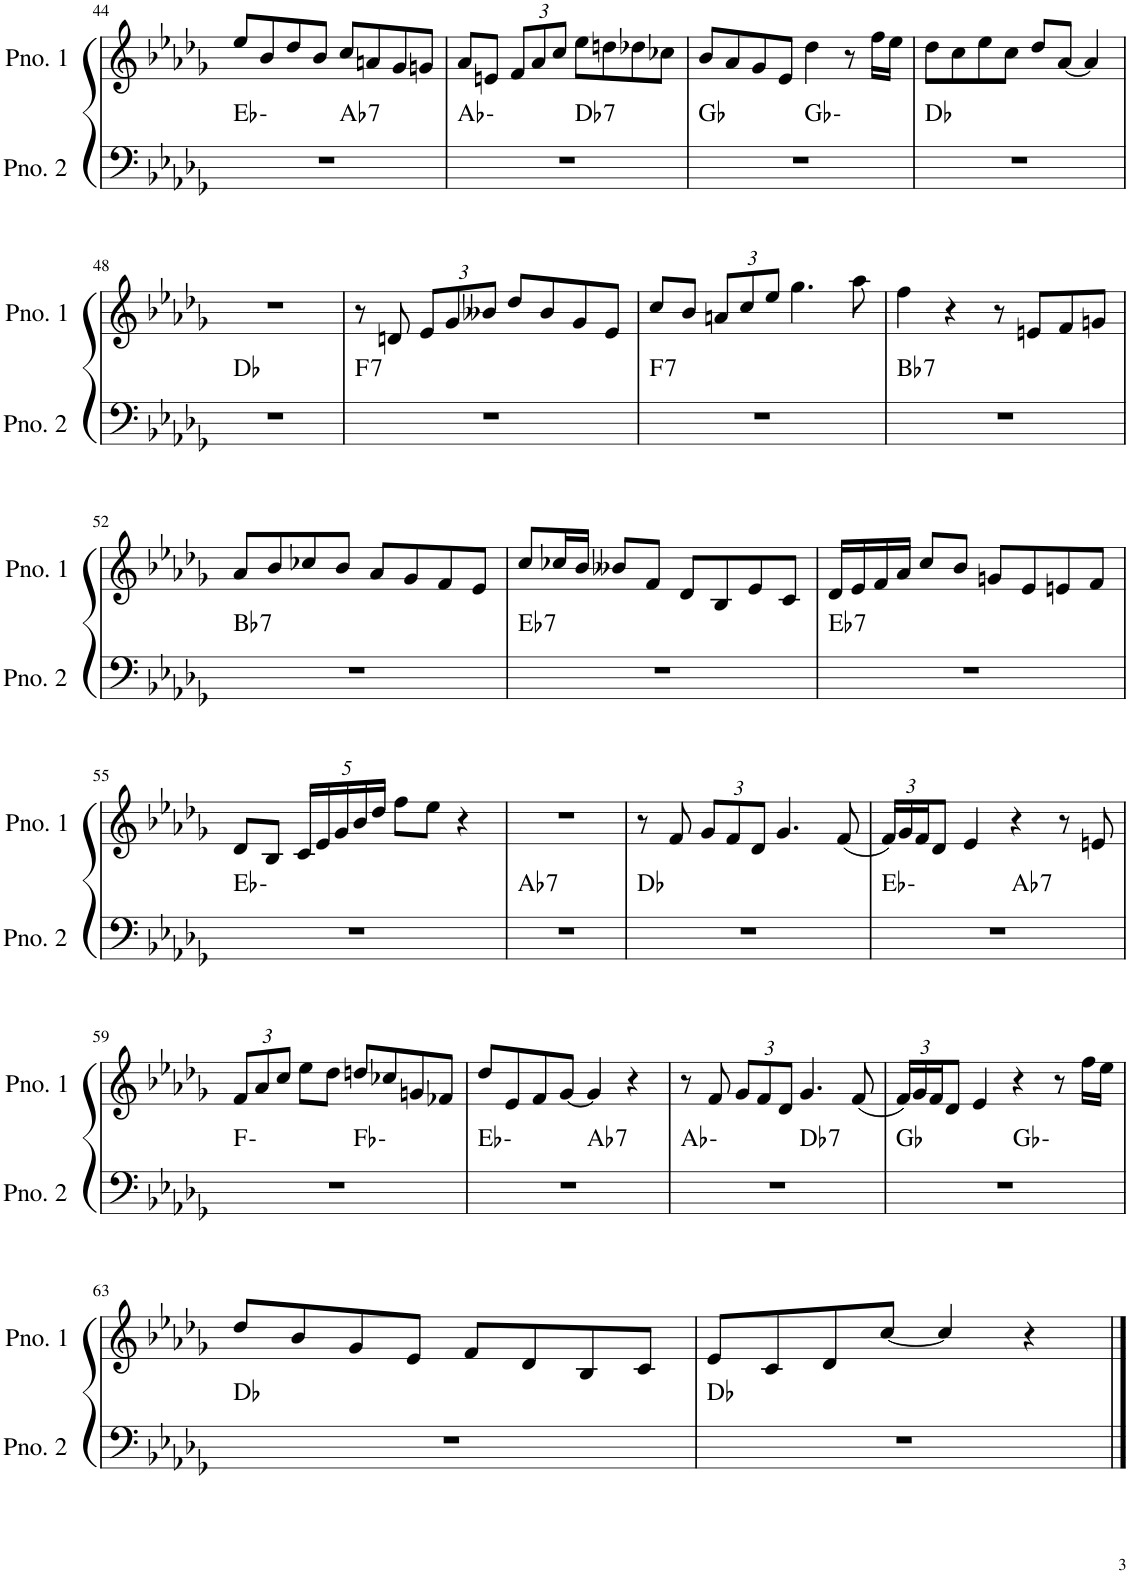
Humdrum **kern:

**kern	**harte	**kern
*part2	*part2	*part1
*staff2	*	*staff1
*I"ピアノ 2	*	*I"ピアノ 1
!!LO:PB:g=z
*clefF4	*	*clefG2
*k[b-e-a-d-g-]	*	*k[b-e-a-d-g-]
*M4/4	*	*M4/4
=44	=44	=44
*^	*	*
1r	2ryy	Eb:min	8ee-/L
.	.	.	8b-/
.	.	.	8dd-/
.	.	.	8b-/J
!	!	!LO:H:kt=7	!
.	2ryy	Ab:7	8cc/L
.	.	.	8an/
.	.	.	8g-/
.	.	.	8gn/J
=45	=45	=45	=45
1r	2ryy	Ab:min	8a-/L
.	.	.	8en/J
*	*	*	*Xbrackettup
.	.	.	12f/L
.	.	.	12a-/
.	.	.	12cc/J
!	!	!LO:H:kt=7	!
.	2ryy	Db:7	8ee-\L
.	.	.	8ddn\
.	.	.	8dd-X\
.	.	.	8cc-X\J
=46	=46	=46	=46
1r	2ryy	Gb:maj	8b-/L
.	.	.	8a-/
.	.	.	8g-/
.	.	.	8e-/J
.	2ryy	Gb:min	4dd-\
.	.	.	8r
.	.	.	16ff\LL
.	.	.	16ee-\JJ
*v	*v	*	*
=47	=47	=47
1r	Db:maj	8dd-\L
.	.	8cc\
.	.	8ee-\
.	.	8cc\J
.	.	8dd-/L
.	.	[8a-/J
.	.	4a-/]
!!LO:LB:g=z
=48	=48	=48
1r	Db:maj	1r
=49	=49	=49
!	!LO:H:kt=7	!
1r	F:7	8r
.	.	8dn/
.	.	12e-/L
.	.	12g-/
.	.	12b--X/J
.	.	8dd-/L
.	.	8b--/
.	.	8g-/
.	.	8e-/J
=50	=50	=50
!	!LO:H:kt=7	!
1r	F:7	8cc/L
.	.	8b-/J
.	.	12an/L
.	.	12cc/
.	.	12ee-/J
.	.	4.gg-\
.	.	8aa-\
=51	=51	=51
!	!LO:H:kt=7	!
1r	Bb:7	4ff\
.	.	4r
.	.	8r
.	.	8en/L
.	.	8f/
.	.	8gn/J
!!LO:LB:g=z
=52	=52	=52
!	!LO:H:kt=7	!
1r	Bb:7	8a-/L
.	.	8b-/
.	.	8cc-X/
.	.	8b-/J
.	.	8a-/L
.	.	8g-/
.	.	8f/
.	.	8e-/J
=53	=53	=53
!	!LO:H:kt=7	!
1r	Eb:7	8cc/L
.	.	16cc-X/L
.	.	16b-/JJ
.	.	8b--X/L
.	.	8f/J
.	.	8d-/L
.	.	8B-/
.	.	8e-/
.	.	8c/J
=54	=54	=54
!	!LO:H:kt=7	!
1r	Eb:7	16d-/LL
.	.	16e-/
.	.	16f/
.	.	16a-/JJ
.	.	8cc/L
.	.	8b-/J
.	.	8gn/L
.	.	8e-/
.	.	8en/
.	.	8f/J
!!LO:LB:g=z
=55	=55	=55
1r	Eb:min	8d-/L
.	.	8B-/J
.	.	20c/LL
.	.	20e-/
.	.	20g-/
.	.	20b-/
.	.	20dd-/JJ
.	.	8ff\L
.	.	8ee-\J
.	.	4r
=56	=56	=56
!	!LO:H:kt=7	!
1r	Ab:7	1r
=57	=57	=57
1r	Db:maj	8r
.	.	8f/
.	.	12g-/L
.	.	12f/
.	.	12d-/J
.	.	4.g-/
.	.	(8f/
=58	=58	=58
*^	*	*
1r	2ryy	Eb:min	24f/LL)
.	.	.	24g-/
.	.	.	24f/J
.	.	.	8d-/J
.	.	.	4e-/
!	!	!LO:H:kt=7	!
.	2ryy	Ab:7	4r
.	.	.	8r
.	.	.	8en/
!!LO:LB:g=z
=59	=59	=59	=59
1r	2ryy	F:min	12f/L
.	.	.	12a-/
.	.	.	12cc/J
.	.	.	8ee-\L
.	.	.	8dd-\J
.	2ryy	Fb:min	8ddn/L
.	.	.	8cc-X/
.	.	.	8gn/
.	.	.	8f-X/J
=60	=60	=60	=60
1r	2ryy	Eb:min	8dd-/L
.	.	.	8e-/
.	.	.	8f/
.	.	.	[8g-/J
!	!	!LO:H:kt=7	!
.	2ryy	Ab:7	4g-/]
.	.	.	4r
=61	=61	=61	=61
1r	2ryy	Ab:min	8r
.	.	.	8f/
.	.	.	12g-/L
.	.	.	12f/
.	.	.	12d-/J
!	!	!LO:H:kt=7	!
.	2ryy	Db:7	4.g-/
.	.	.	(8f/
=62	=62	=62	=62
1r	2ryy	Gb:maj	24f/LL)
.	.	.	24g-/
.	.	.	24f/J
.	.	.	8d-/J
.	.	.	4e-/
.	2ryy	Gb:min	4r
.	.	.	8r
.	.	.	16ff\LL
.	.	.	16ee-\JJ
*v	*v	*	*
!!LO:LB:g=z
=63	=63	=63
1r	Db:maj	8dd-/L
.	.	8b-/
.	.	8g-/
.	.	8e-/J
.	.	8f/L
.	.	8d-/
.	.	8B-/
.	.	8c/J
=64	=64	=64
1r	Db:maj	8e-/L
.	.	8c/
.	.	8d-/
.	.	[8cc/J
.	.	4cc/]
.	.	4r
==	==	==
*-	*-	*-
